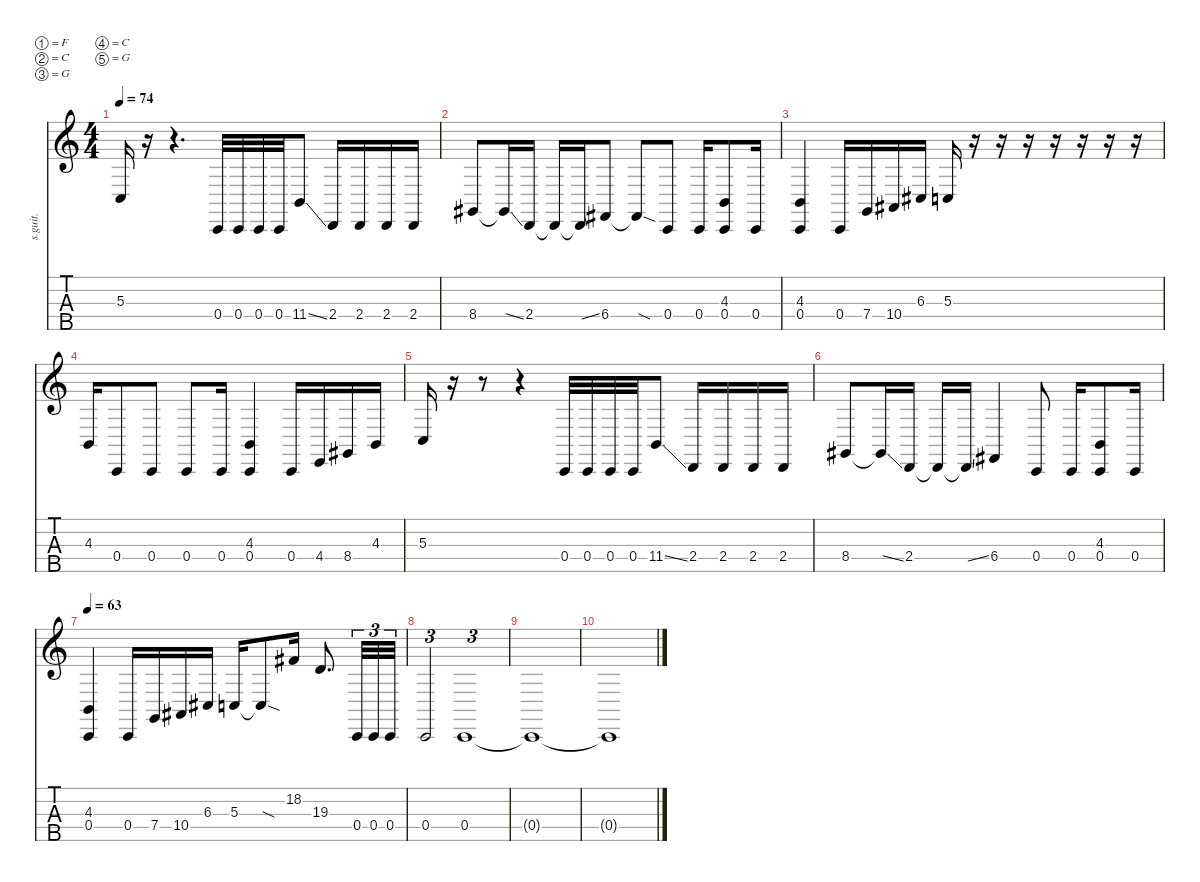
\defaultSystemsLayout 4
\hideDynamics
\bracketExtendMode nobrackets
\track ("Electric Bass" "s.guit.") {instrument electricbassfinger}
\staff {score tabs}
\tuning (F2 C2 G1 C1 G0)
\ts (4 4)
\tempo 74
\clef g2
\ks c
5.3.16{lyrics (0 "") lyrics (1 "") lyrics (2 "") lyrics (3 "") lyrics (4 "") dy f} r.16 r.4{d} 0.4.32{lyrics (0 "") lyrics (1 "") lyrics (2 "") lyrics (3 "") lyrics (4 "")} 0.4.32{lyrics (0 "") lyrics (1 "") lyrics (2 "") lyrics (3 "") lyrics (4 "")} 0.4.32{lyrics (0 "") lyrics (1 "") lyrics (2 "") lyrics (3 "") lyrics (4 "")} 0.4.32{lyrics (0 "") lyrics (1 "") lyrics (2 "") lyrics (3 "") lyrics (4 "")} 11.4{ss}.8{lyrics (0 "") lyrics (1 "") lyrics (2 "") lyrics (3 "") lyrics (4 "")} 2.4.16{lyrics (0 "") lyrics (1 "") lyrics (2 "") lyrics (3 "") lyrics (4 "")} 2.4.16{lyrics (0 "") lyrics (1 "") lyrics (2 "") lyrics (3 "") lyrics (4 "")} 2.4.16{lyrics (0 "") lyrics (1 "") lyrics (2 "") lyrics (3 "") lyrics (4 "")} 2.4.16{lyrics (0 "") lyrics (1 "") lyrics (2 "") lyrics (3 "") lyrics (4 "")} |
8.4{acc #}.8{lyrics (0 "") lyrics (1 "") lyrics (2 "") lyrics (3 "") lyrics (4 "")} 8.4{ss t acc #}.16{lyrics (0 "") lyrics (1 "") lyrics (2 "") lyrics (3 "") lyrics (4 "")} 2.4.16{lyrics (0 "") lyrics (1 "") lyrics (2 "") lyrics (3 "") lyrics (4 "")} 2.4{t}.16{lyrics (0 "") lyrics (1 "") lyrics (2 "") lyrics (3 "") lyrics (4 "")} 2.4{ss t}.16{lyrics (0 "") lyrics (1 "") lyrics (2 "") lyrics (3 "") lyrics (4 "")} 6.4{acc #}.8{lyrics (0 "") lyrics (1 "") lyrics (2 "") lyrics (3 "") lyrics (4 "")} 6.4{sod t acc #}.8{lyrics (0 "") lyrics (1 "") lyrics (2 "") lyrics (3 "") lyrics (4 "")} 0.4.8{lyrics (0 "") lyrics (1 "") lyrics (2 "") lyrics (3 "") lyrics (4 "")} 0.4.16{lyrics (0 "") lyrics (1 "") lyrics (2 "") lyrics (3 "") lyrics (4 "")} (4.3 0.4).8{lyrics (0 "") lyrics (1 "") lyrics (2 "") lyrics (3 "") lyrics (4 "")} 0.4.16{lyrics (0 "") lyrics (1 "") lyrics (2 "") lyrics (3 "") lyrics (4 "")} |
(4.3 0.4).4{lyrics (0 "") lyrics (1 "") lyrics (2 "") lyrics (3 "") lyrics (4 "")} 0.4.16{lyrics (0 "") lyrics (1 "") lyrics (2 "") lyrics (3 "") lyrics (4 "")} 7.4.16{lyrics (0 "") lyrics (1 "") lyrics (2 "") lyrics (3 "") lyrics (4 "")} 10.4{acc #}.16{lyrics (0 "") lyrics (1 "") lyrics (2 "") lyrics (3 "") lyrics (4 "")} 6.3{acc #}.16{lyrics (0 "") lyrics (1 "") lyrics (2 "") lyrics (3 "") lyrics (4 "")} 5.3.16{lyrics (0 "") lyrics (1 "") lyrics (2 "") lyrics (3 "") lyrics (4 "")} r.16 r.16 r.16 r.16 r.16 r.16 r.16 |
4.3.16{lyrics (0 "") lyrics (1 "") lyrics (2 "") lyrics (3 "") lyrics (4 "")} 0.4.8{lyrics (0 "") lyrics (1 "") lyrics (2 "") lyrics (3 "") lyrics (4 "")} 0.4.8{lyrics (0 "") lyrics (1 "") lyrics (2 "") lyrics (3 "") lyrics (4 "")} 0.4.8{lyrics (0 "") lyrics (1 "") lyrics (2 "") lyrics (3 "") lyrics (4 "")} 0.4.16{lyrics (0 "") lyrics (1 "") lyrics (2 "") lyrics (3 "") lyrics (4 "")} (4.3 0.4).4{lyrics (0 "") lyrics (1 "") lyrics (2 "") lyrics (3 "") lyrics (4 "")} 0.4.16{lyrics (0 "") lyrics (1 "") lyrics (2 "") lyrics (3 "") lyrics (4 "")} 4.4.16{lyrics (0 "") lyrics (1 "") lyrics (2 "") lyrics (3 "") lyrics (4 "")} 8.4{acc #}.16{lyrics (0 "") lyrics (1 "") lyrics (2 "") lyrics (3 "") lyrics (4 "")} 4.3.16{lyrics (0 "") lyrics (1 "") lyrics (2 "") lyrics (3 "") lyrics (4 "")} |
5.3.16{lyrics (0 "") lyrics (1 "") lyrics (2 "") lyrics (3 "") lyrics (4 "")} r.16 r.8 r.4 0.4.32{lyrics (0 "") lyrics (1 "") lyrics (2 "") lyrics (3 "") lyrics (4 "")} 0.4.32{lyrics (0 "") lyrics (1 "") lyrics (2 "") lyrics (3 "") lyrics (4 "")} 0.4.32{lyrics (0 "") lyrics (1 "") lyrics (2 "") lyrics (3 "") lyrics (4 "")} 0.4.32{lyrics (0 "") lyrics (1 "") lyrics (2 "") lyrics (3 "") lyrics (4 "")} 11.4{ss}.8{lyrics (0 "") lyrics (1 "") lyrics (2 "") lyrics (3 "") lyrics (4 "")} 2.4.16{lyrics (0 "") lyrics (1 "") lyrics (2 "") lyrics (3 "") lyrics (4 "")} 2.4.16{lyrics (0 "") lyrics (1 "") lyrics (2 "") lyrics (3 "") lyrics (4 "")} 2.4.16{lyrics (0 "") lyrics (1 "") lyrics (2 "") lyrics (3 "") lyrics (4 "")} 2.4.16{lyrics (0 "") lyrics (1 "") lyrics (2 "") lyrics (3 "") lyrics (4 "")} |
8.4{acc #}.8{lyrics (0 "") lyrics (1 "") lyrics (2 "") lyrics (3 "") lyrics (4 "")} 8.4{ss t acc #}.16{lyrics (0 "") lyrics (1 "") lyrics (2 "") lyrics (3 "") lyrics (4 "")} 2.4.16{lyrics (0 "") lyrics (1 "") lyrics (2 "") lyrics (3 "") lyrics (4 "")} 2.4{t}.16{lyrics (0 "") lyrics (1 "") lyrics (2 "") lyrics (3 "") lyrics (4 "")} 2.4{ss t}.16{lyrics (0 "") lyrics (1 "") lyrics (2 "") lyrics (3 "") lyrics (4 "")} 6.4{acc #}.4{lyrics (0 "") lyrics (1 "") lyrics (2 "") lyrics (3 "") lyrics (4 "")} 0.4.8{lyrics (0 "") lyrics (1 "") lyrics (2 "") lyrics (3 "") lyrics (4 "")} 0.4.16{lyrics (0 "") lyrics (1 "") lyrics (2 "") lyrics (3 "") lyrics (4 "")} (4.3 0.4).8{lyrics (0 "") lyrics (1 "") lyrics (2 "") lyrics (3 "") lyrics (4 "")} 0.4.16{lyrics (0 "") lyrics (1 "") lyrics (2 "") lyrics (3 "") lyrics (4 "")} |
\tempo 63
(4.3 0.4).4{lyrics (0 "") lyrics (1 "") lyrics (2 "") lyrics (3 "") lyrics (4 "")} 0.4.16{lyrics (0 "") lyrics (1 "") lyrics (2 "") lyrics (3 "") lyrics (4 "")} 7.4.16{lyrics (0 "") lyrics (1 "") lyrics (2 "") lyrics (3 "") lyrics (4 "")} 10.4{acc #}.16{lyrics (0 "") lyrics (1 "") lyrics (2 "") lyrics (3 "") lyrics (4 "")} 6.3{acc #}.16{lyrics (0 "") lyrics (1 "") lyrics (2 "") lyrics (3 "") lyrics (4 "")} 5.3.16{lyrics (0 "") lyrics (1 "") lyrics (2 "") lyrics (3 "") lyrics (4 "")} 5.3{sod t}.8{lyrics (0 "") lyrics (1 "") lyrics (2 "") lyrics (3 "") lyrics (4 "")} 18.2{acc #}.16{lyrics (0 "") lyrics (1 "") lyrics (2 "") lyrics (3 "") lyrics (4 "")} 19.3.8{d lyrics (0 "") lyrics (1 "") lyrics (2 "") lyrics (3 "") lyrics (4 "")} 0.4.32{tu (3 2) lyrics (0 "") lyrics (1 "") lyrics (2 "") lyrics (3 "") lyrics (4 "")} 0.4.32{tu (3 2) lyrics (0 "") lyrics (1 "") lyrics (2 "") lyrics (3 "") lyrics (4 "")} 0.4.32{tu (3 2) lyrics (0 "") lyrics (1 "") lyrics (2 "") lyrics (3 "") lyrics (4 "")} |
0.4.2{tu (3 2) lyrics (0 "") lyrics (1 "") lyrics (2 "") lyrics (3 "") lyrics (4 "")} 0.4.1{tu (3 2) lyrics (0 "") lyrics (1 "") lyrics (2 "") lyrics (3 "") lyrics (4 "")} |
0.4{t}.1{lyrics (0 "") lyrics (1 "") lyrics (2 "") lyrics (3 "") lyrics (4 "")} |
0.4{t}.1{lyrics (0 "") lyrics (1 "") lyrics (2 "") lyrics (3 "") lyrics (4 "")}
